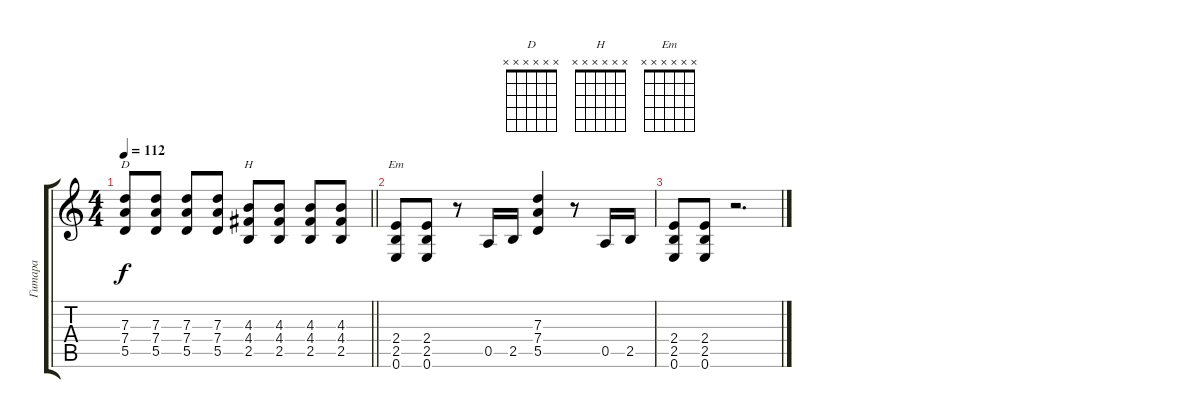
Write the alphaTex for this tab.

\track ("Гитара" "Гитара") {instrument distortionguitar}
\staff {score tabs}
\tuning (E4 B3 G3 D3 A2 E2) {hide}
\chord ("D" x x x x x x)
\chord ("H" x x x x x x)
\chord ("Em" x x x x x x)
\ts (4 4)
\tempo 112
\clef g2
\barLineRight lightlight
\ks c
(7.3 7.4 5.5).8{ch "D" dy f} (7.3 7.4 5.5).8 (7.3 7.4 5.5).8 (7.3 7.4 5.5).8 (4.3 4.4 2.5).8{ch "H"} (4.3 4.4 2.5).8 (4.3 4.4 2.5).8 (4.3 4.4 2.5).8 |
\section ("" "")
(2.4 2.5 0.6).8{ch "Em"} (2.4 2.5 0.6).8 r.8 0.5.16 2.5.16 (7.3 7.4 5.5).4 r.8 0.5.16 2.5.16 |
(2.4 2.5 0.6).8 (2.4 2.5 0.6).8 r.2{d}
